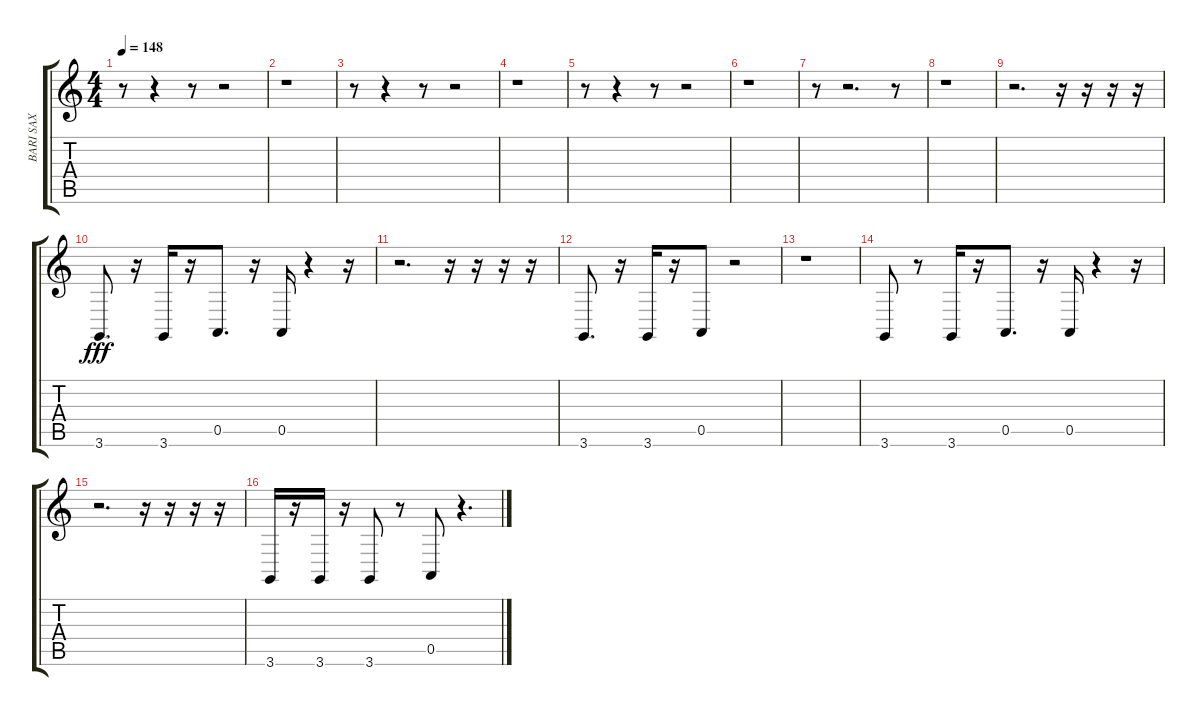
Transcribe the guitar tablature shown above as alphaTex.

\track ("BARI SAX" "BARI SAX") {instrument baritonesax}
\staff {score tabs}
\tuning (E4 B3 G3 D3 A2 E2) {hide}
\ts (4 4)
\tempo 148
\clef g2
\ks c
r.8{dy fff} r.4 r.8 r.2 |
r.1 |
r.8 r.4 r.8 r.2 |
r.1 |
r.8 r.4 r.8 r.2 |
r.1 |
r.8 r.2{d} r.8 |
r.1 |
r.2{d} r.16 r.16 r.16 r.16 |
3.6.8{d} r.16 3.6.16 r.16 0.5.8{d} r.16 0.5.16 r.4 r.16 |
r.2{d} r.16 r.16 r.16 r.16 |
3.6.8{d} r.16 3.6.16 r.16 0.5.8 r.2 |
r.1 |
3.6.8 r.8 3.6.16 r.16 0.5.8{d} r.16 0.5.16 r.4 r.16 |
r.2{d} r.16 r.16 r.16 r.16 |
3.6.16 r.16 3.6.16 r.16 3.6.8 r.8 0.5.8 r.4{d}
